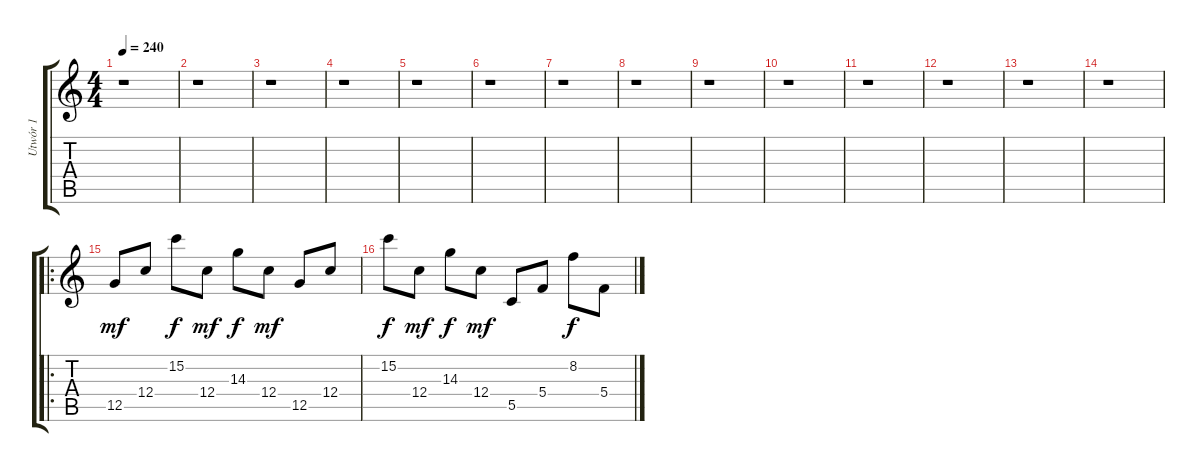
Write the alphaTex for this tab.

\track ("Utwór 1" "Utwór 1") {instrument distortionguitar}
\staff {score tabs}
\tuning (D4 A3 F3 C3 G2 D2) {hide}
\ts (4 4)
\tempo 240
\clef g2
\ks c
r.1{dy f} |
r.1 |
r.1 |
r.1 |
r.1 |
r.1 |
r.1 |
r.1 |
r.1 |
r.1 |
r.1 |
r.1 |
r.1 |
r.1 |
\ro
12.5.8{dy mf} 12.4.8 15.2.8{dy f} 12.4.8{dy mf} 14.3.8{dy f} 12.4.8{dy mf} 12.5.8 12.4.8 |
15.2.8{dy f} 12.4.8{dy mf} 14.3.8{dy f} 12.4.8{dy mf} 5.5.8 5.4.8 8.2.8{dy f} 5.4.8
